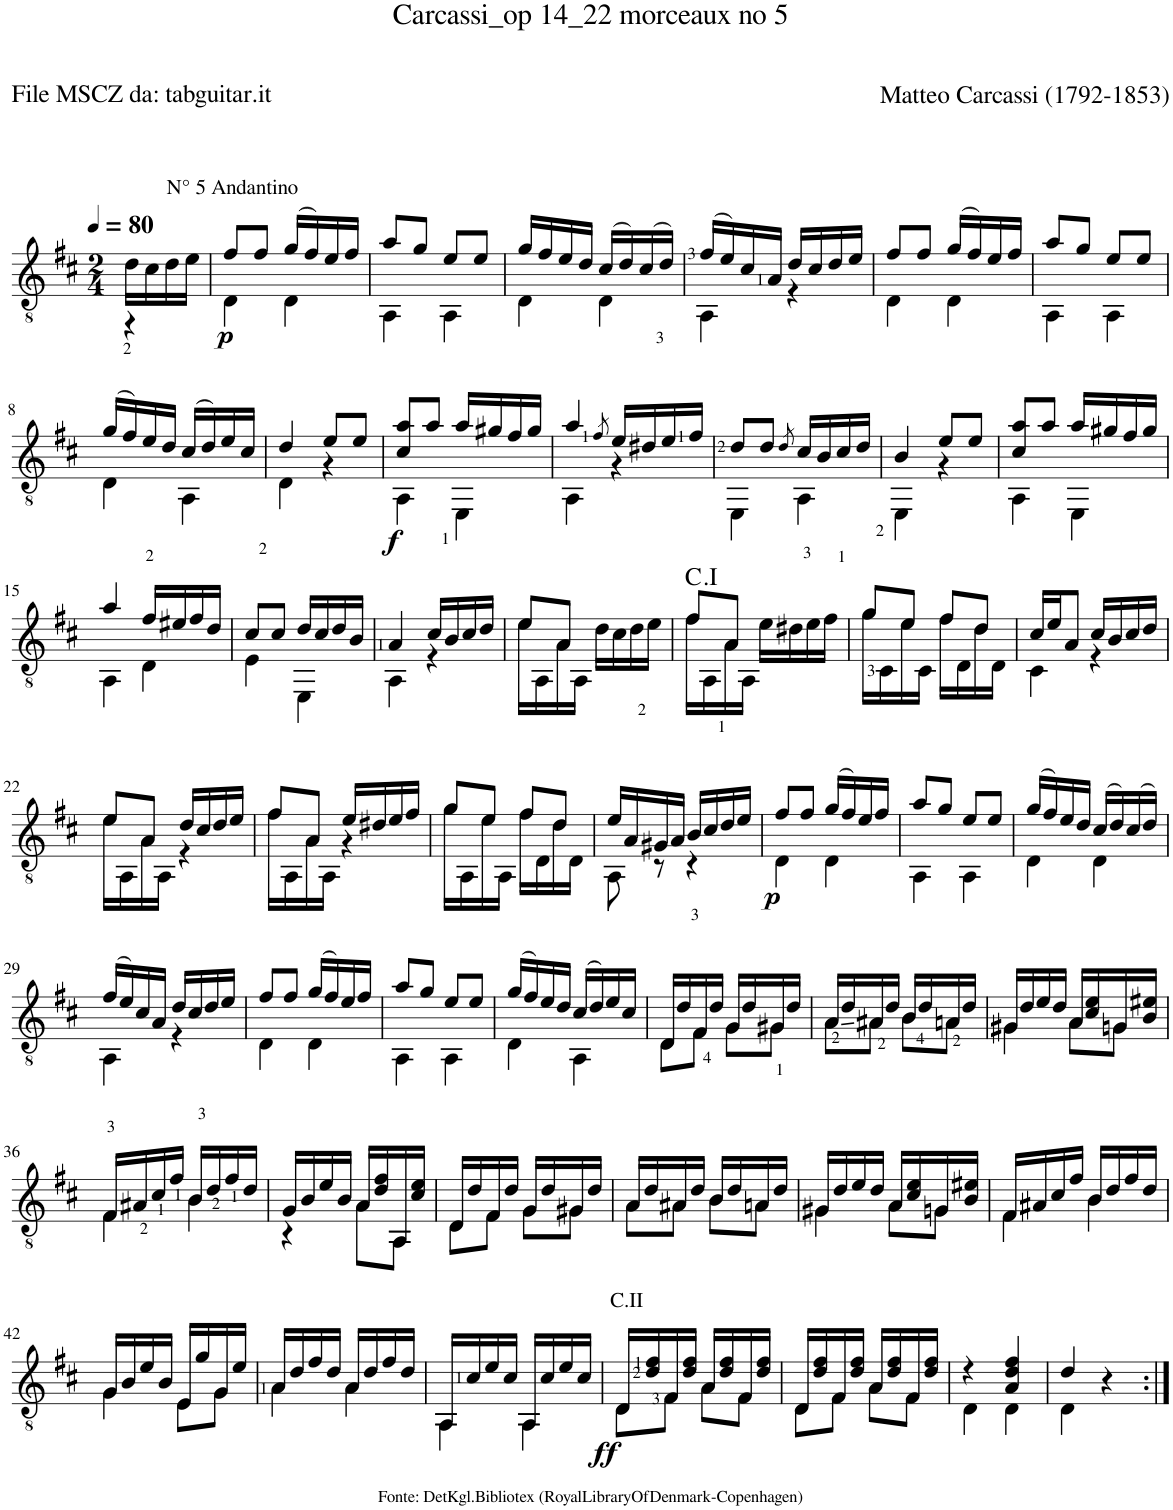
**kern	**dynam	**harte
*part1	*part1	*part1
*staff1	*staff1	*
*I"Guitar	*	*
*I'Guit.	*	*
*clefGv2	*	*
*k[f#c#]	*	*
*M2/4	*	*
*MM80	*	*
=1	=1	=1
*^	*	*
16d\LL	4r	.	.
16c#\	.	.	.
!LO:TX:a:t=N° 5 Andantino	!	!	!
16d\	.	.	.
16e\JJ	.	.	.
=2	=2	=2	=2
!	!	!LO:DY:b	!
8f#/L	4D\	p	.
8f#/J	.	.	.
(16g/LL	4D\	.	.
16f#/)	.	.	.
16e/	.	.	.
16f#/JJ	.	.	.
=3	=3	=3	=3
8a/L	4AA\	.	.
8g/J	.	.	.
8e/L	4AA\	.	.
8e/J	.	.	.
=4	=4	=4	=4
16g/LL	4D\	.	.
16f#/	.	.	.
16e/	.	.	.
16d/JJ	.	.	.
(16c#/LL	4D\	.	.
16d/)	.	.	.
(16c#/	.	.	.
16d/JJ)	.	.	.
=5	=5	=5	=5
(16f#/LL	4AA\	.	.
16e/)	.	.	.
16c#/	.	.	.
16A/JJ	.	.	.
16d/LL	4r	.	.
16c#/	.	.	.
16d/	.	.	.
16e/JJ	.	.	.
=6	=6	=6	=6
8f#/L	4D\	.	.
8f#/J	.	.	.
(16g/LL	4D\	.	.
16f#/)	.	.	.
16e/	.	.	.
16f#/JJ	.	.	.
=7	=7	=7	=7
8a/L	4AA\	.	.
8g/J	.	.	.
8e/L	4AA\	.	.
8e/J	.	.	.
!!LO:LB:g=z	!!
=8	=8	=8	=8
(16g/LL	4D\	.	.
16f#/)	.	.	.
16e/	.	.	.
16d/JJ	.	.	.
(16c#/LL	4AA\	.	.
16d/)	.	.	.
16e/	.	.	.
16c#/JJ	.	.	.
=9	=9	=9	=9
4d/	4D\	.	.
8e/L	4r	.	.
8e/J	.	.	.
=10	=10	=10	=10
!	!	!LO:DY:b	!
8c#/ 8a/L	4AA\	f	.
8a/J	.	.	.
16a/LL	4EE\	.	.
16g#X/	.	.	.
16f#/	.	.	.
16g#/JJ	.	.	.
=11	=11	=11	=11
4a/	4AA\	.	.
8qf#/	.	.	.
16e/LL	4r	.	.
16d#X/	.	.	.
16e/	.	.	.
16f#/JJ	.	.	.
=12	=12	=12	=12
8d/L	4EE\	.	.
8d/J	.	.	.
8qd/	.	.	.
16c#/LL	4AA\	.	.
16B/	.	.	.
16c#/	.	.	.
16d/JJ	.	.	.
=13	=13	=13	=13
4B/	4EE\	.	.
8e/L	4r	.	.
8e/J	.	.	.
=14	=14	=14	=14
8c#/ 8a/L	4AA\	.	.
8a/J	.	.	.
16a/LL	4EE\	.	.
16g#X/	.	.	.
16f#/	.	.	.
16g#/JJ	.	.	.
!!LO:LB:g=z	!!
=15	=15	=15	=15
4a/	4AA\	.	.
16f#/LL	4D\	.	.
16e#X/	.	.	.
16f#/	.	.	.
16d/JJ	.	.	.
=16	=16	=16	=16
8c#/L	4E\	.	.
8c#/J	.	.	.
16d/LL	4EE\	.	.
16c#/	.	.	.
16d/	.	.	.
16B/JJ	.	.	.
=17	=17	=17	=17
4A/	4AA\	.	.
16c#/LL	4r	.	.
16B/	.	.	.
16c#/	.	.	.
16d/JJ	.	.	.
=18	=18	=18	=18
8e/L	16e\LL	.	.
.	16AA\	.	.
8A/J	16A\	.	.
.	16AA\JJ	.	.
16d\LL	4ryy	.	.
16c#\	.	.	.
16d\	.	.	.
16e\JJ	.	.	.
=19	=19	=19	=19
8f#/L	16f#\LL	.	C:maj
.	16AA\	.	.
8A/J	16A\	.	.
.	16AA\JJ	.	.
16e\LL	4ryy	.	.
16d#X\	.	.	.
16e\	.	.	.
16f#\JJ	.	.	.
=20	=20	=20	=20
8g/L	16g\LL	.	.
.	16C#\	.	.
8e/J	16e\	.	.
.	16C#\JJ	.	.
8f#/L	16f#\LL	.	.
.	16D\	.	.
8d/J	16d\	.	.
.	16D\JJ	.	.
=21	=21	=21	=21
16c#/LL	4C#\	.	.
16e/J	.	.	.
8A/J	.	.	.
16c#/LL	4r	.	.
16B/	.	.	.
16c#/	.	.	.
16d/JJ	.	.	.
!!LO:LB:g=z	!!
=22	=22	=22	=22
8e/L	16e\LL	.	.
.	16AA\	.	.
8A/J	16A\	.	.
.	16AA\JJ	.	.
16d/LL	4r	.	.
16c#/	.	.	.
16d/	.	.	.
16e/JJ	.	.	.
=23	=23	=23	=23
8f#/L	16f#\LL	.	.
.	16AA\	.	.
8A/J	16A\	.	.
.	16AA\JJ	.	.
16e/LL	4r	.	.
16d#X/	.	.	.
16e/	.	.	.
16f#/JJ	.	.	.
=24	=24	=24	=24
8g/L	16g\LL	.	.
.	16AA\	.	.
8e/J	16e\	.	.
.	16AA\JJ	.	.
8f#/L	16f#\LL	.	.
.	16D\	.	.
8d/J	16d\	.	.
.	16D\JJ	.	.
=25	=25	=25	=25
16e/LL	8AA\	.	.
16A/	.	.	.
16G#X/	8r	.	.
16A/JJ	.	.	.
16B/LL	4r	.	.
16c#/	.	.	.
16d/	.	.	.
16e/JJ	.	.	.
=26	=26	=26	=26
!	!	!LO:DY:b	!
8f#/L	4D\	p	.
8f#/J	.	.	.
(16g/LL	4D\	.	.
16f#/)	.	.	.
16e/	.	.	.
16f#/JJ	.	.	.
=27	=27	=27	=27
8a/L	4AA\	.	.
8g/J	.	.	.
8e/L	4AA\	.	.
8e/J	.	.	.
=28	=28	=28	=28
(16g/LL	4D\	.	.
16f#/)	.	.	.
16e/	.	.	.
16d/JJ	.	.	.
(16c#/LL	4D\	.	.
16d/)	.	.	.
(16c#/	.	.	.
16d/JJ)	.	.	.
!!LO:LB:g=z	!!
=29	=29	=29	=29
(16f#/LL	4AA\	.	.
16e/)	.	.	.
16c#/	.	.	.
16A/JJ	.	.	.
16d/LL	4r	.	.
16c#/	.	.	.
16d/	.	.	.
16e/JJ	.	.	.
=30	=30	=30	=30
8f#/L	4D\	.	.
8f#/J	.	.	.
(16g/LL	4D\	.	.
16f#/)	.	.	.
16e/	.	.	.
16f#/JJ	.	.	.
=31	=31	=31	=31
8a/L	4AA\	.	.
8g/J	.	.	.
8e/L	4AA\	.	.
8e/J	.	.	.
=32	=32	=32	=32
(16g/LL	4D\	.	.
16f#/)	.	.	.
16e/	.	.	.
16d/JJ	.	.	.
(16c#/LL	4AA\	.	.
16d/)	.	.	.
16e/	.	.	.
16c#/JJ	.	.	.
=33	=33	=33	=33
16D/LL	8D\L	.	.
16d/	.	.	.
16F#/	8F#\J	.	.
16d/JJ	.	.	.
16G/LL	8G\L	.	.
16d/	.	.	.
16G#X/	8G#<\J	.	.
16d/JJ	.	.	.
=34	=34	=34	=34
16A/LL	8A\L	.	.
16d/	.	.	.
16A#X/	8A#\J	.	.
16d/JJ	.	.	.
16B/LL	8B\L	.	.
16d/	.	.	.
16An/	8A\J	.	.
16d/JJ	.	.	.
=35	=35	=35	=35
16G#X/LL	4G#\	.	.
16d/	.	.	.
16e/	.	.	.
16d/JJ	.	.	.
16A/LL	8A\L	.	.
16c#/ 16e/	.	.	.
16Gn/	8G\J	.	.
16B/ 16e#X/JJ	.	.	.
!!LO:LB:g=z	!!
=36	=36	=36	=36
16F#/LL	4F#\	.	.
16A#X/	.	.	.
16c#/	.	.	.
16f#/JJ	.	.	.
16B/LL	4B\	.	.
16d/	.	.	.
16f#/	.	.	.
16d/JJ	.	.	.
=37	=37	=37	=37
16G/LL	4r	.	.
16B/	.	.	.
16e/	.	.	.
16B/JJ	.	.	.
16A/LL	8A\L	.	.
16d/ 16f#/	.	.	.
16AA/	8AA\J	.	.
16c#/ 16e/JJ	.	.	.
=38	=38	=38	=38
16D/LL	8D\L	.	.
16d/	.	.	.
16F#/	8F#\J	.	.
16d/JJ	.	.	.
16G/LL	8G\L	.	.
16d/	.	.	.
16G#X/	8G#\J	.	.
16d/JJ	.	.	.
=39	=39	=39	=39
16A/LL	8A\L	.	.
16d/	.	.	.
16A#X/	8A#\J	.	.
16d/JJ	.	.	.
16B/LL	8B\L	.	.
16d/	.	.	.
16An/	8A\J	.	.
16d/JJ	.	.	.
=40	=40	=40	=40
16G#X/LL	4G#\	.	.
16d/	.	.	.
16e/	.	.	.
16d/JJ	.	.	.
16A/LL	8A\L	.	.
16c#/ 16e/	.	.	.
16Gn/	8G\J	.	.
16B/ 16e#X/JJ	.	.	.
=41	=41	=41	=41
16F#/LL	4F#\	.	.
16A#X/	.	.	.
16c#/	.	.	.
16f#/JJ	.	.	.
16B/LL	4B\	.	.
16d/	.	.	.
16f#/	.	.	.
16d/JJ	.	.	.
!!LO:LB:g=z	!!
=42	=42	=42	=42
16G/LL	4G\	.	.
16B/	.	.	.
16e/	.	.	.
16B/JJ	.	.	.
16E/LL	8E\L	.	.
16g/	.	.	.
16G/	8G\J	.	.
16e/JJ	.	.	.
=43	=43	=43	=43
16A/LL	4A\	.	.
16d/	.	.	.
16f#/	.	.	.
16d/JJ	.	.	.
16A/LL	4A\	.	.
16d/	.	.	.
16f#/	.	.	.
16d/JJ	.	.	.
=44	=44	=44	=44
16AA/LL	4AA\	.	.
16c#/	.	.	.
16e/	.	.	.
16c#/JJ	.	.	.
16AA/LL	4AA\	.	.
16c#/	.	.	.
16e/	.	.	.
!	!	!LO:DY:b	!
16c#/JJ	.	ff	.
=45	=45	=45	=45
!LO:TX:a:t=C.II	!	!	!
16D/LL	8D\L	.	.
16d/ 16f#/	.	.	.
16F#/	8F#\J	.	.
16d/ 16f#/JJ	.	.	.
16A/LL	8A\L	.	.
16d/ 16f#/	.	.	.
16F#/	8F#\J	.	.
16d/ 16f#/JJ	.	.	.
=46	=46	=46	=46
16D/LL	8D\L	.	.
16d/ 16f#/	.	.	.
16F#/	8F#\J	.	.
16d/ 16f#/JJ	.	.	.
16A/LL	8A\L	.	.
16d/ 16f#/	.	.	.
16F#/	8F#\J	.	.
16d/ 16f#/JJ	.	.	.
=47	=47	=47	=47
4r	4D\	.	.
4A/ 4d/ 4f#/	4D\	.	.
=48	=48	=48	=48
4d/	4D\	.	.
4r	4ryy	.	.
*v	*v	*	*
=:|!	=:|!	=:|!
*-	*-	*-
